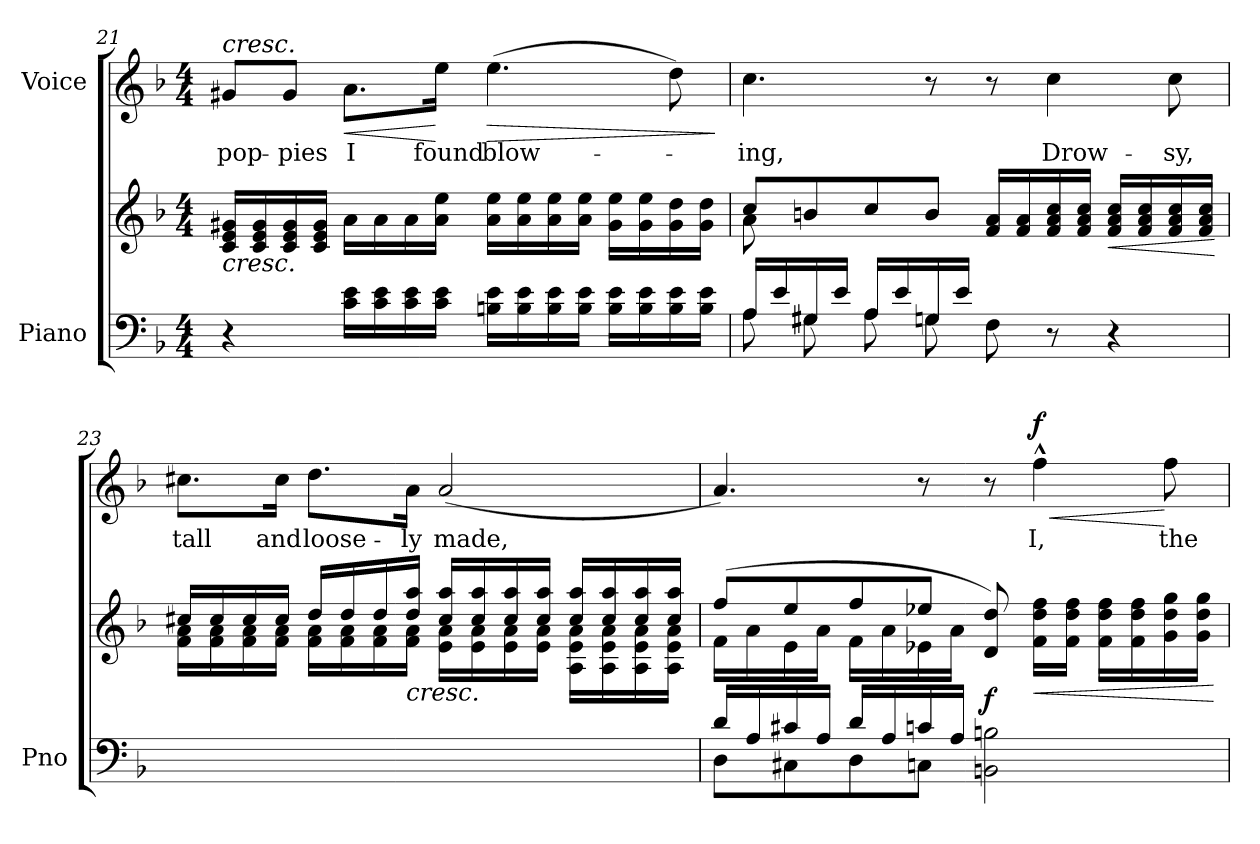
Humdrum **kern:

**kern	**kern	**dynam	**kern	**text	**dynam
*part2	*part2	*part2	*part1	*part1	*part1
*staff3	*staff2	*staff2/3	*staff1	*staff1	*staff1
*I"Piano	*	*	*I"Voice	*	*
*I'Pno	*	*	*	*	*
!!LO:LB:g=z
*clefF4	*clefG2	*	*clefG2	*	*
*k[b-]	*k[b-]	*	*k[b-]	*	*
*M4/4	*M4/4	*	*M4/4	*	*
=21	=21	=21	=21	=21	=21
!	!	!	!LO:TX:a:i:t=cresc.	!	!
!	!LO:TX:b:i:t=cresc.	!	!	!	!
!	!	!	!	!LO:LY:b	!
4r	16c/ 16e/ 16g#X/LL	.	8g#X/L	pop-	.
.	16c/ 16e/ 16g#/	.	.	.	.
!	!	!	!	!LO:LY:b	!
.	16c/ 16e/ 16g#/	.	8g#/J	-pies	.
.	16c/ 16e/ 16g#/JJ	.	.	.	.
!	!	!	!	!LO:LY:b	!LO:HP:b
16c\ 16e\LL	16a\LL	.	8.a\L	I	<
16c\ 16e\	16a\	.	.	.	.
16c\ 16e\	16a\	.	.	.	.
!	!	!	!	!LO:LY:b	!
16c\ 16e\JJ	16a\ 16ee\JJ	.	16ee\Jk	found	[
!	!	!	!	!LO:LY:b	!LO:HP:b
16Bn\ 16e\LL	16a\ 16ee\LL	.	(>4.ee\	blow-	>
16B\ 16e\	16a\ 16ee\	.	.	.	.
16B\ 16e\	16a\ 16ee\	.	.	.	.
16B\ 16e\JJ	16a\ 16ee\JJ	.	.	.	.
16B\ 16e\LL	16g#\ 16ee\LL	.	.	.	.
16B\ 16e\	16g#\ 16ee\	.	.	.	.
16B\ 16e\	16g#\ 16dd\	.	8dd\)	.	.
16B\ 16e\JJ	16g#\ 16dd\JJ	.	.	.	.
.	.	.	.	.	]
=22	=22	=22	=22	=22	=22
*^	*^	*	*	*	*
!	!	!	!	!	!	!LO:LY:b	!
16A/LL	8A\	8cc/L	8a\	.	4.cc\	-ing,	.
16e/	.	.	.	.	.	.	.
16G#X/	8G#\	8bn/	2..ryy	.	.	.	.
16e/JJ	.	.	.	.	.	.	.
16A/LL	8A\	8cc/	.	.	.	.	.
16e/	.	.	.	.	.	.	.
16Gn/	8G\	8b/J	.	.	8r	.	.
16e/JJ	.	.	.	.	.	.	.
8F\	2ryy	16f/ 16a/LL	.	.	8r	.	.
.	.	16f/ 16a/	.	.	.	.	.
!	!	!	!	!	!	!LO:LY:b	!
8r	.	16f/ 16a/ 16cc/	.	.	4cc\	Drow-	.
.	.	16f/ 16a/ 16cc/JJ	.	.	.	.	.
!	!	!	!	!LO:HP:b	!	!	!
4r	.	16f/ 16a/ 16cc/LL	.	<	.	.	.
.	.	16f/ 16a/ 16cc/	.	.	.	.	.
!	!	!	!	!	!	!LO:LY:b	!
.	.	16f/ 16a/ 16cc/	.	.	8cc\	-sy,	.
.	.	16f/ 16a/ 16cc/JJ	.	.	.	.	.
*v	*v	*	*	*	*	*	*
*	*v	*v	*	*	*	*
.	.	[	.	.	.
!!LO:PB:g=z
=23	=23	=23	=23	=23	=23
*	*^	*	*	*	*
!	!	!	!	!	!LO:LY:b	!
1ryy	16cc#X/LL	16f\ 16a\LL	.	8.cc#X\L	tall	.
.	16cc#/	16f\ 16a\	.	.	.	.
.	16cc#/	16f\ 16a\	.	.	.	.
!	!	!	!	!	!LO:LY:b	!
.	16cc#/JJ	16f\ 16a\JJ	.	16cc#\Jk	and	.
!	!	!	!	!	!LO:LY:b	!
.	16dd/LL	16f\ 16a\LL	.	8.dd\L	loose-	.
.	16dd/	16f\ 16a\	.	.	.	.
.	16dd/	16f\ 16a\	.	.	.	.
!	!LO:TX:b:i:t=cresc.	!	!	!	!	!
!	!	!	!	!	!LO:LY:b	!
.	16dd/ 16aa/JJ	16f\ 16a\JJ	.	16a\Jk	-ly	.
!	!	!	!	!	!LO:LY:b	!
.	16cc#/ 16aa/LL	16e\ 16a\LL	.	(<2a/	made,	.
.	16cc#/ 16aa/	16e\ 16a\	.	.	.	.
.	16cc#/ 16aa/	16e\ 16a\	.	.	.	.
.	16cc#/ 16aa/JJ	16e\ 16a\JJ	.	.	.	.
.	16cc#/ 16aa/LL	16A\ 16e\ 16a\LL	.	.	.	.
.	16cc#/ 16aa/	16A\ 16e\ 16a\	.	.	.	.
.	16cc#/ 16aa/	16A\ 16e\ 16a\	.	.	.	.
.	16cc#/ 16aa/JJ	16A\ 16e\ 16a\JJ	.	.	.	.
=24	=24	=24	=24	=24	=24	=24
*^	*	*	*	*	*	*
16d/LL	8D\L	(>8ff/L	16f\LL	.	4.a/)	.	.
16A/	.	.	16a\	.	.	.	.
16c#X/	8C#X\	8ee/	16e\	.	.	.	.
16A/JJ	.	.	16a\JJ	.	.	.	.
16d/LL	8D\	8ff/	16f\LL	.	.	.	.
16A/	.	.	16a\	.	.	.	.
16cn/	8Cn\J	8ee-X/J	16e-X\	.	8r	.	.
16A/JJ	.	.	16a\JJ	.	.	.	.
!	!	!	!	!LO:DY:a=2	!	!	!
2BBn\ 2Bn\	2ryy	8d/ 8dd/)	2ryy	f	8r	.	.
!	!	!	!	!LO:HP:b	!	!LO:LY:b	!LO:HP:b
!	!	!	!	!	!	!	!LO:DY:n=1:a
.	.	16f\ 16dd\ 16ff\LL	.	<	4ff^^\	I,	< f
.	.	16f\ 16dd\ 16ff\JJ	.	.	.	.	.
.	.	16f\ 16dd\ 16ff\LL	.	.	.	.	.
.	.	16f\ 16dd\ 16ff\	.	.	.	.	.
!	!	!	!	!	!	!LO:LY:b	!
.	.	16g\ 16dd\ 16gg\	.	.	8ff\	the	[
.	.	16g\ 16dd\ 16gg\JJ	.	.	.	.	.
*v	*v	*	*	*	*	*	*
*	*v	*v	*	*	*	*
.	.	[	.	.	.
=	=	=	=	=	=
*-	*-	*-	*-	*-	*-
